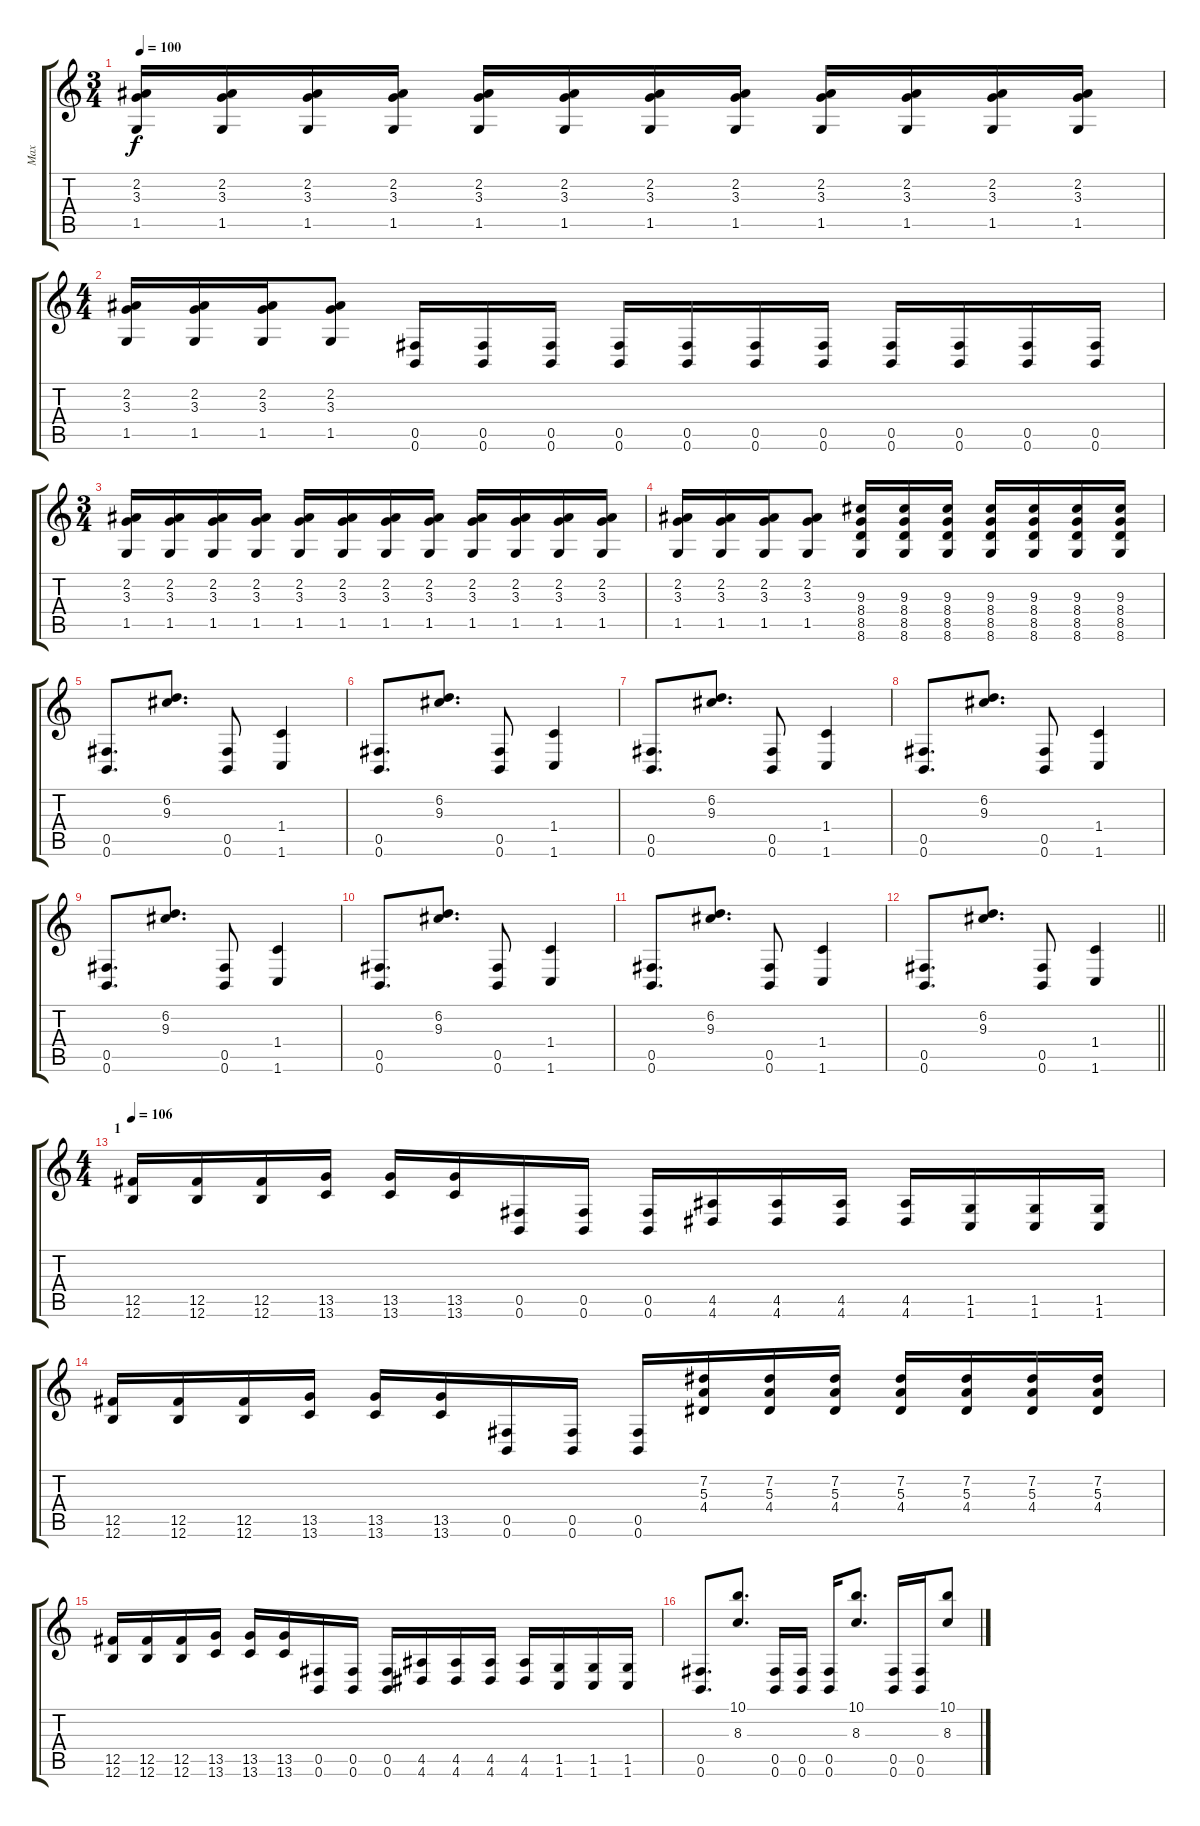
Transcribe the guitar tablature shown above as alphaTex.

\track ("Max" "Max") {instrument distortionguitar}
\staff {score tabs}
\tuning (Db4 Ab3 E3 B2 Gb2 B1) {hide}
\ts (3 4)
\tempo 100
\clef g2
\ks c
(2.2 3.3 1.5).16{dy f instrument distortionguitar} (2.2 3.3 1.5).16 (2.2 3.3 1.5).16 (2.2 3.3 1.5).16 (2.2 3.3 1.5).16 (2.2 3.3 1.5).16 (2.2 3.3 1.5).16 (2.2 3.3 1.5).16 (2.2 3.3 1.5).16 (2.2 3.3 1.5).16 (2.2 3.3 1.5).16 (2.2 3.3 1.5).16 |
\ts (4 4)
(2.2 3.3 1.5).16 (2.2 3.3 1.5).16 (2.2 3.3 1.5).16 (2.2 3.3 1.5).8 (0.5 0.6).16{instrument guitarharmonics} (0.5 0.6).16 (0.5 0.6).16 (0.5 0.6).16 (0.5 0.6).16 (0.5 0.6).16 (0.5 0.6).16 (0.5 0.6).16 (0.5 0.6).16 (0.5 0.6).16 (0.5 0.6).16 |
\ts (3 4)
(2.2 3.3 1.5).16{instrument distortionguitar} (2.2 3.3 1.5).16 (2.2 3.3 1.5).16 (2.2 3.3 1.5).16 (2.2 3.3 1.5).16 (2.2 3.3 1.5).16 (2.2 3.3 1.5).16 (2.2 3.3 1.5).16 (2.2 3.3 1.5).16 (2.2 3.3 1.5).16 (2.2 3.3 1.5).16 (2.2 3.3 1.5).16 |
(2.2 3.3 1.5).16 (2.2 3.3 1.5).16 (2.2 3.3 1.5).16 (2.2 3.3 1.5).8 (9.3 8.4 8.5 8.6).16 (9.3 8.4 8.5 8.6).16 (9.3 8.4 8.5 8.6).16 (9.3 8.4 8.5 8.6).16 (9.3 8.4 8.5 8.6).16 (9.3 8.4 8.5 8.6).16 (9.3 8.4 8.5 8.6).16 |
(0.5 0.6).8{d} (6.2 9.3).8{d} (0.5 0.6).8 (1.4 1.6).4 |
(0.5 0.6).8{d} (6.2 9.3).8{d} (0.5 0.6).8 (1.4 1.6).4 |
(0.5 0.6).8{d} (6.2 9.3).8{d} (0.5 0.6).8 (1.4 1.6).4 |
(0.5 0.6).8{d} (6.2 9.3).8{d} (0.5 0.6).8 (1.4 1.6).4 |
(0.5 0.6).8{d} (6.2 9.3).8{d} (0.5 0.6).8 (1.4 1.6).4 |
(0.5 0.6).8{d} (6.2 9.3).8{d} (0.5 0.6).8 (1.4 1.6).4 |
(0.5 0.6).8{d} (6.2 9.3).8{d} (0.5 0.6).8 (1.4 1.6).4 |
\barLineRight lightlight
(0.5 0.6).8{d} (6.2 9.3).8{d} (0.5 0.6).8 (1.4 1.6).4 |
\ts (4 4)
\section ("" "1")
\tempo 106
(12.5 12.6).16 (12.5 12.6).16 (12.5 12.6).16 (13.5 13.6).16 (13.5 13.6).16 (13.5 13.6).16 (0.5 0.6).16 (0.5 0.6).16 (0.5 0.6).16 (4.5 4.6).16 (4.5 4.6).16 (4.5 4.6).16 (4.5 4.6).16 (1.5 1.6).16 (1.5 1.6).16 (1.5 1.6).16 |
(12.5 12.6).16 (12.5 12.6).16 (12.5 12.6).16 (13.5 13.6).16 (13.5 13.6).16 (13.5 13.6).16 (0.5 0.6).16 (0.5 0.6).16 (0.5 0.6).16 (7.2 5.3 4.4).16 (7.2 5.3 4.4).16 (7.2 5.3 4.4).16 (7.2 5.3 4.4).16 (7.2 5.3 4.4).16 (7.2 5.3 4.4).16 (7.2 5.3 4.4).16 |
(12.5 12.6).16 (12.5 12.6).16 (12.5 12.6).16 (13.5 13.6).16 (13.5 13.6).16 (13.5 13.6).16 (0.5 0.6).16 (0.5 0.6).16 (0.5 0.6).16 (4.5 4.6).16 (4.5 4.6).16 (4.5 4.6).16 (4.5 4.6).16 (1.5 1.6).16 (1.5 1.6).16 (1.5 1.6).16 |
(0.5 0.6).8{d} (10.1 8.3).8{d} (0.5 0.6).16 (0.5 0.6).16 (0.5 0.6).16 (10.1 8.3).8{d} (0.5 0.6).16 (0.5 0.6).16 (10.1 8.3).8
